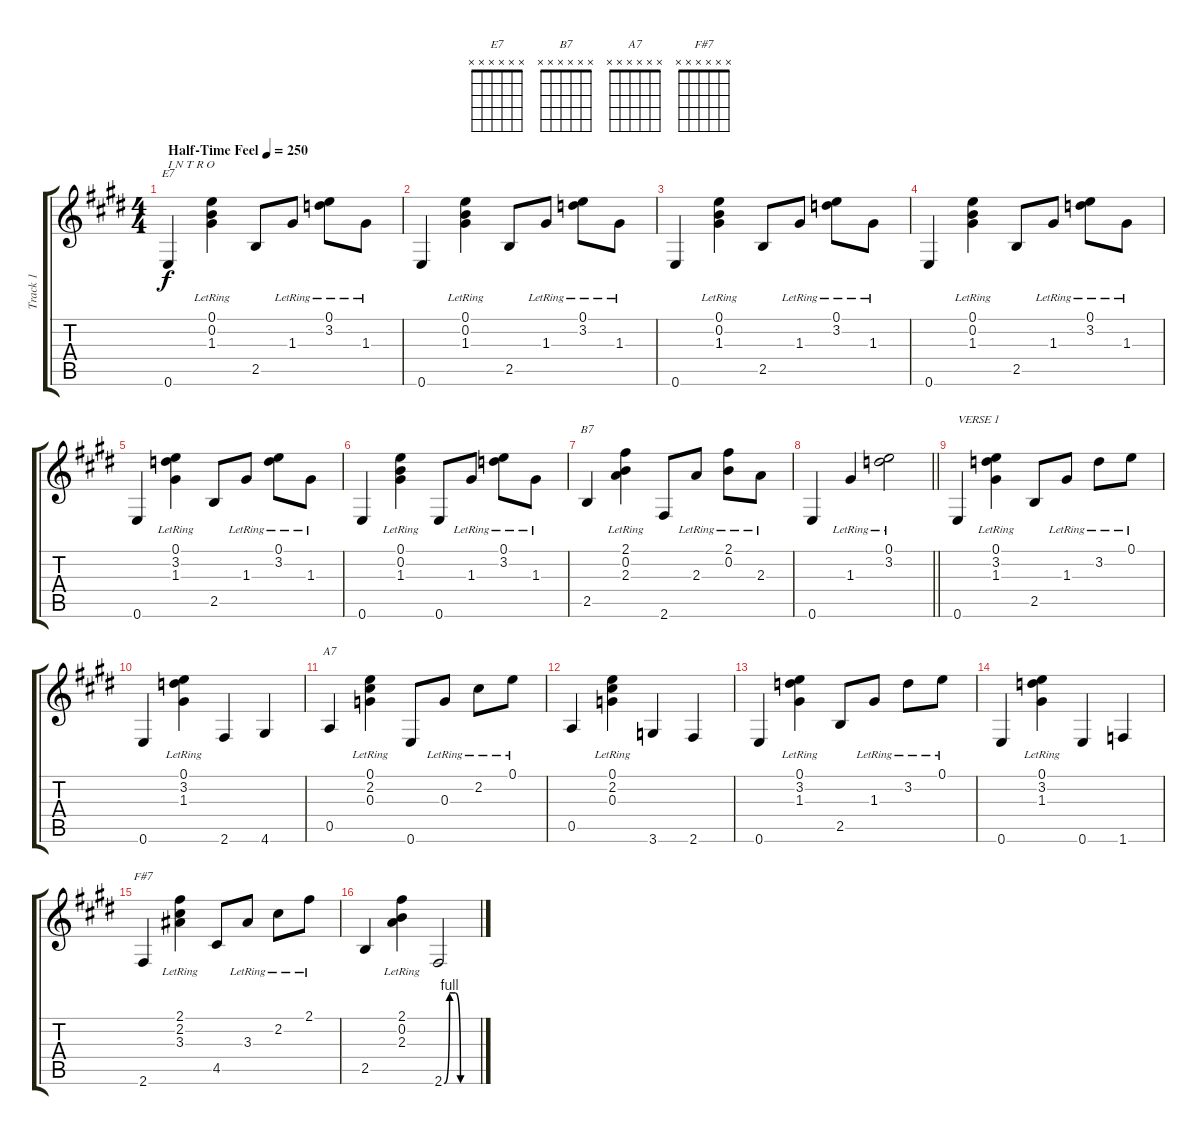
\track ("Track 1" "Track 1") {instrument acousticguitarnylon}
\staff {score tabs}
\tuning (E4 B3 G3 D3 A2 E2) {hide}
\chord ("E7" x x x x x x)
\chord ("B7" x x x x x x)
\chord ("A7" x x x x x x)
\chord ("F#7" x x x x x x)
\ts (4 4)
\tempo (250 "Half-Time Feel")
\clef g2
\ks e
0.6.4{ch "E7" txt "I N T R O" dy f instrument acousticguitarnylon} (0.1{lr} 0.2{lr} 1.3{lr}).4 2.5.8 1.3{lr}.8 (0.1{lr} 3.2{lr}).8 1.3{lr}.8 |
0.6.4 (0.1{lr} 0.2{lr} 1.3{lr}).4 2.5.8 1.3{lr}.8 (0.1{lr} 3.2{lr}).8 1.3{lr}.8 |
0.6.4 (0.1{lr} 0.2{lr} 1.3{lr}).4 2.5.8 1.3{lr}.8 (0.1{lr} 3.2{lr}).8 1.3{lr}.8 |
0.6.4 (0.1{lr} 0.2{lr} 1.3{lr}).4 2.5.8 1.3{lr}.8 (0.1{lr} 3.2{lr}).8 1.3{lr}.8 |
0.6.4 (0.1{lr} 3.2{lr} 1.3{lr}).4 2.5.8 1.3{lr}.8 (0.1{lr} 3.2{lr}).8 1.3{lr}.8 |
0.6.4 (0.1{lr} 0.2{lr} 1.3{lr}).4 0.6.8 1.3{lr}.8 (0.1{lr} 3.2{lr}).8 1.3{lr}.8 |
2.5.4{ch "B7"} (2.1{lr} 0.2{lr} 2.3{lr}).4 2.6.8 2.3{lr}.8 (2.1{lr} 0.2{lr}).8 2.3{lr}.8 |
\barLineRight lightlight
0.6.4 1.3{lr}.4 (0.1{lr} 3.2{lr}).2 |
0.6.4{txt "VERSE 1"} (0.1{lr} 3.2{lr} 1.3{lr}).4 2.5.8 1.3{lr}.8 3.2{lr}.8 0.1{lr}.8 |
0.6.4 (0.1{lr} 3.2{lr} 1.3{lr}).4 2.6.4 4.6.4 |
0.5.4{ch "A7"} (0.1{lr} 2.2{lr} 0.3{lr}).4 0.6.8 0.3{lr}.8 2.2{lr}.8 0.1{lr}.8 |
0.5.4 (0.1{lr} 2.2{lr} 0.3{lr}).4 3.6.4 2.6.4 |
0.6.4 (0.1{lr} 3.2{lr} 1.3{lr}).4 2.5.8 1.3{lr}.8 3.2{lr}.8 0.1{lr}.8 |
0.6.4 (0.1{lr} 3.2{lr} 1.3{lr}).4 0.6.4 1.6.4 |
2.6.4{ch "F#7"} (2.1{lr} 2.2{lr} 3.3{lr}).4 4.5.8 3.3{lr}.8 2.2{lr}.8 2.1{lr}.8 |
2.5.4 (2.1{lr} 0.2{lr} 2.3{lr}).4 2.6{be (custom 0 0 10 4 20 4 30 0 60 0)}.2
